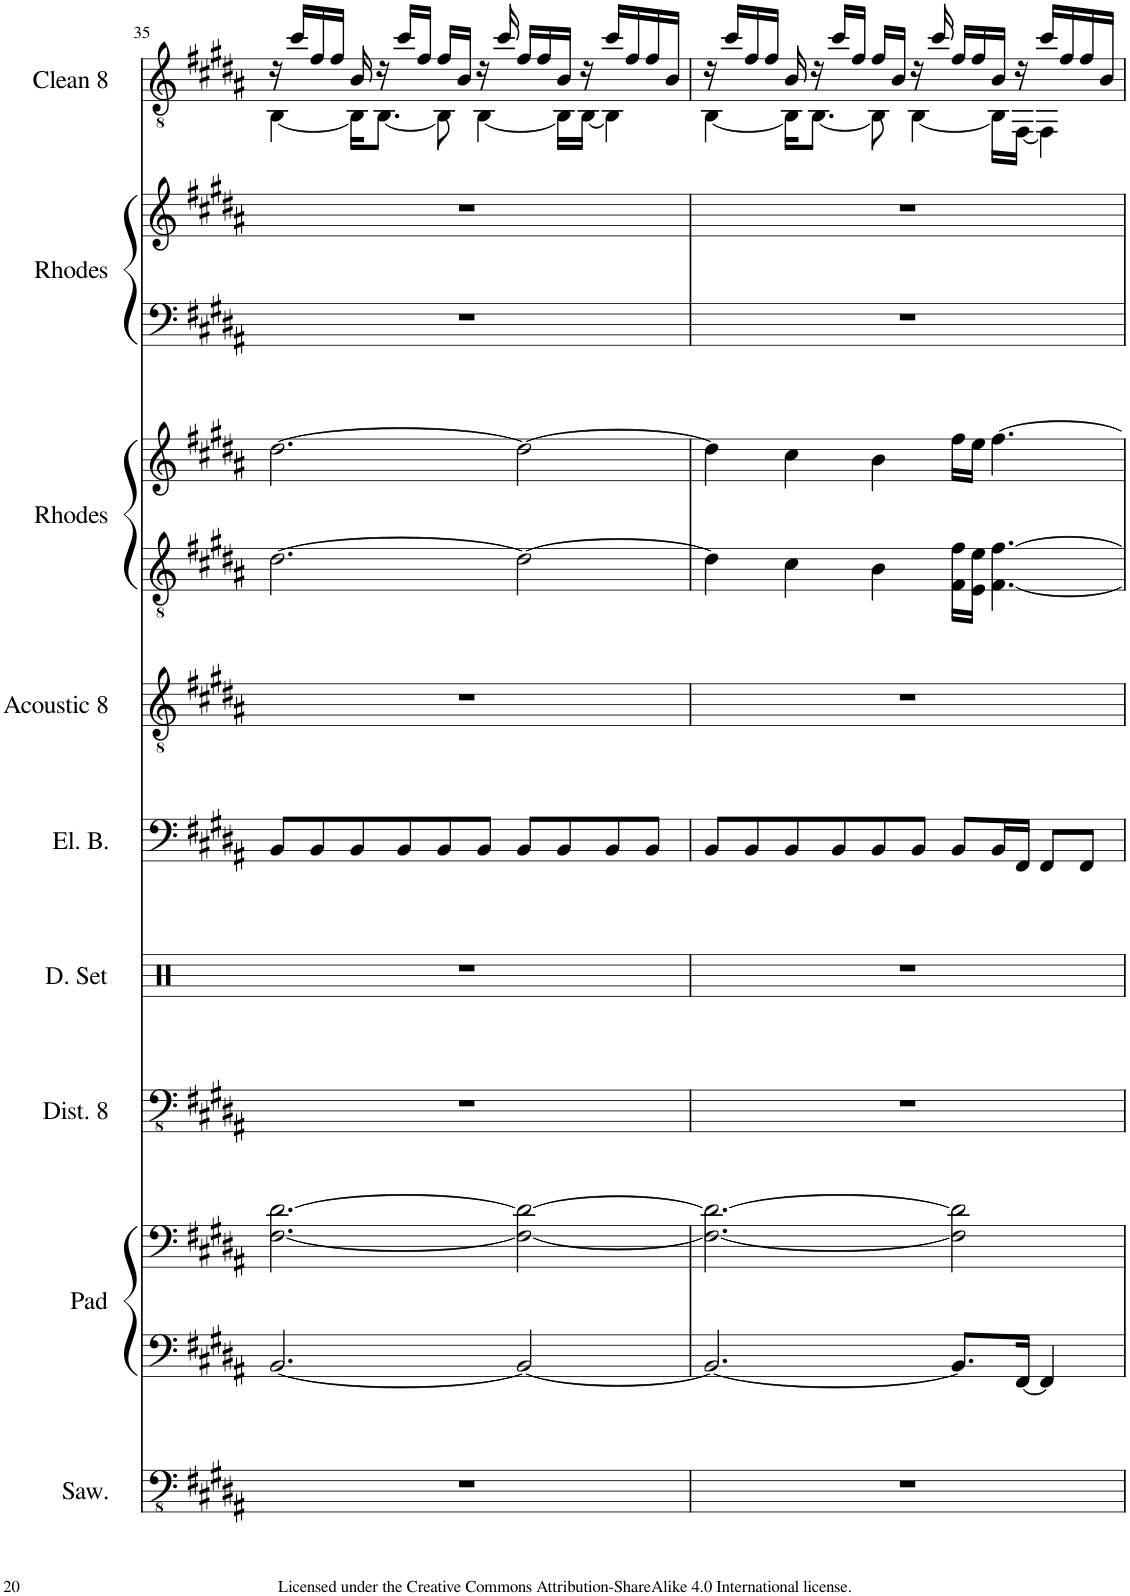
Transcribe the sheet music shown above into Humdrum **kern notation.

**kern	**kern	**kern	**kern	**kern	**kern	**kern	**kern	**kern	**kern	**kern	**kern
*part9	*part8	*part8	*part7	*part6	*part5	*part4	*part3	*part3	*part2	*part2	*part1
*staff12	*staff11	*staff10	*staff9	*staff8	*staff7	*staff6	*staff5	*staff4	*staff3	*staff2	*staff1
*I"Sawtooth	*I"Pad Synth	*	*I"Distorted 8-str. Guitar	*I"Drumset	*I"Electric Bass	*I"Acoustic 8-str. Guitar	*I"Rhodes Piano	*	*I"Rhodes Piano	*	*I"Electric 8-str. Guitar
*I'Saw.	*I'Pad	*	*I'Dist. 8	*I'D. Set	*I'El. B.	*I'Acoustic 8	*I'Rhodes	*	*I'Rhodes	*	*
!!LO:PB:g=z
*clefFv4	*clefF4	*clefF4	*clefFv4	*clefX	*clefF4	*clefGv2	*clefGv2	*clefG2	*clefF4	*clefG2	*clefGv2
*	*	*	*	*	*Trd7c12	*	*	*	*	*	*
*k[f#c#g#d#a#]	*k[f#c#g#d#a#]	*k[f#c#g#d#a#]	*k[f#c#g#d#a#]	*k[]	*k[f#c#g#d#a#]	*k[f#c#g#d#a#]	*k[f#c#g#d#a#]	*k[f#c#g#d#a#]	*k[f#c#g#d#a#]	*k[f#c#g#d#a#]	*k[f#c#g#d#a#]
*M5/4	*M5/4	*M5/4	*M5/4	*M5/4	*M5/4	*M5/4	*M5/4	*M5/4	*M5/4	*M5/4	*M5/4
=35	=35	=35	=35	=35	=35	=35	=35	=35	=35	=35	=35
*	*	*	*	*	*	*	*	*	*	*	*^
4%5r	[2.BB/	[2.F#\ [2.d#\	4%5r	4%5r	8BB/L	4%5r	[2.d#\	[2.dd#\	4%5r	4%5r	16r	[4BB\
.	.	.	.	.	.	.	.	.	.	.	16cc#/LL	.
.	.	.	.	.	8BB/	.	.	.	.	.	16f#/	.
.	.	.	.	.	.	.	.	.	.	.	16f#/JJ	.
.	.	.	.	.	8BB/	.	.	.	.	.	16B/	16BB\KL]
.	.	.	.	.	.	.	.	.	.	.	16r	[8.BB\J
.	.	.	.	.	8BB/	.	.	.	.	.	16cc#/LL	.
.	.	.	.	.	.	.	.	.	.	.	16f#/JJ	.
.	.	.	.	.	8BB/	.	.	.	.	.	16f#/LL	8BB\]
.	.	.	.	.	.	.	.	.	.	.	16B/JJ	.
.	.	.	.	.	8BB/J	.	.	.	.	.	16r	[4BB\
.	.	.	.	.	.	.	.	.	.	.	16cc#/	.
.	2BB/_	2F#\_ 2d#\_	.	.	8BB/L	.	2d#\_	2dd#\_	.	.	16f#/LL	.
.	.	.	.	.	.	.	.	.	.	.	16f#/	.
.	.	.	.	.	8BB/	.	.	.	.	.	16B/JJ	16BB\LL]
.	.	.	.	.	.	.	.	.	.	.	16r	[16BB\JJ
.	.	.	.	.	8BB/	.	.	.	.	.	16cc#/LL	4BB\]
.	.	.	.	.	.	.	.	.	.	.	16f#/	.
.	.	.	.	.	8BB/J	.	.	.	.	.	16f#/	.
.	.	.	.	.	.	.	.	.	.	.	16B/JJ	.
=36	=36	=36	=36	=36	=36	=36	=36	=36	=36	=36	=36	=36
4%5r	2.BB/_	2.F#\_ 2.d#\_	4%5r	4%5r	8BB/L	4%5r	4d#\]	4dd#\]	4%5r	4%5r	16r	[4BB\
.	.	.	.	.	.	.	.	.	.	.	16cc#/LL	.
.	.	.	.	.	8BB/	.	.	.	.	.	16f#/	.
.	.	.	.	.	.	.	.	.	.	.	16f#/JJ	.
.	.	.	.	.	8BB/	.	4c#\	4cc#\	.	.	16B/	16BB\KL]
.	.	.	.	.	.	.	.	.	.	.	16r	[8.BB\J
.	.	.	.	.	8BB/	.	.	.	.	.	16cc#/LL	.
.	.	.	.	.	.	.	.	.	.	.	16f#/JJ	.
.	.	.	.	.	8BB/	.	4B\	4b\	.	.	16f#/LL	8BB\]
.	.	.	.	.	.	.	.	.	.	.	16B/JJ	.
.	.	.	.	.	8BB/J	.	.	.	.	.	16r	[4BB\
.	.	.	.	.	.	.	.	.	.	.	16cc#/	.
.	8.BB/L]	2F#\] 2d#\]	.	.	8BB/L	.	16F#\ 16f#\LL	16ff#\LL	.	.	16f#/LL	.
.	.	.	.	.	.	.	16E\ 16e\JJ	16ee\JJ	.	.	16f#/	.
.	.	.	.	.	16BB/L	.	[4.F#\ [4.f#\	[4.ff#\	.	.	16B/JJ	16BB\LL]
.	[16FF#/Jk	.	.	.	16FF#/JJ	.	.	.	.	.	16r	[16FF#\JJ
.	4FF#/]	.	.	.	8FF#/L	.	.	.	.	.	16cc#/LL	4FF#\]
.	.	.	.	.	.	.	.	.	.	.	16f#/	.
.	.	.	.	.	8FF#/J	.	.	.	.	.	16f#/	.
.	.	.	.	.	.	.	.	.	.	.	16B/JJ	.
*	*	*	*	*	*	*	*	*	*	*	*v	*v
=	=	=	=	=	=	=	=	=	=	=	=
*-	*-	*-	*-	*-	*-	*-	*-	*-	*-	*-	*-
